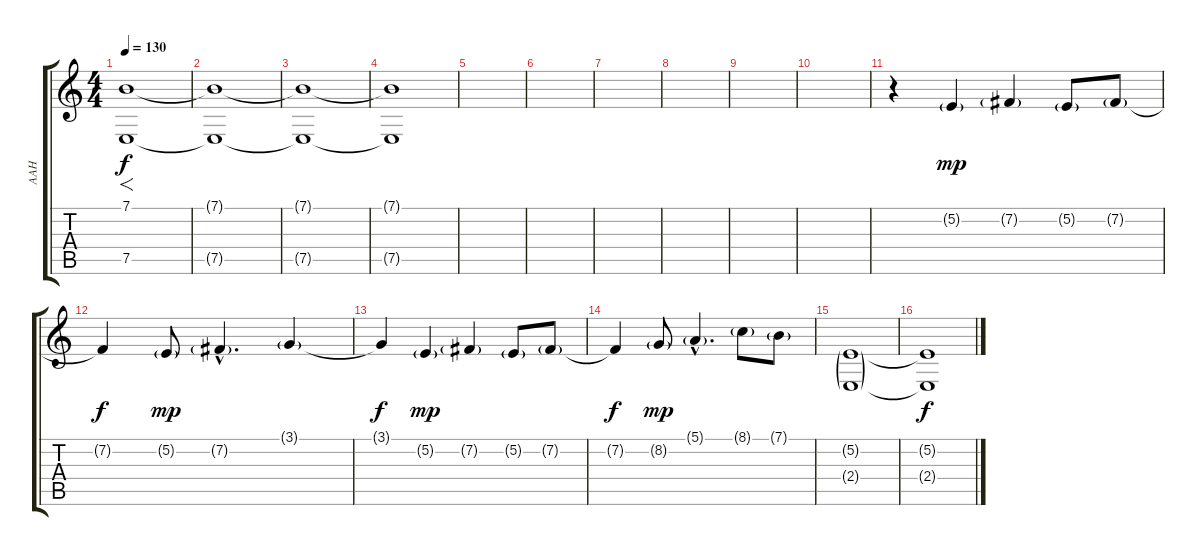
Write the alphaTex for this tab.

\track ("AAH" "AAH") {instrument choiraahs}
\staff {score tabs}
\tuning (E4 B3 G3 D3 A2 E2) {hide}
\ts (4 4)
\tempo 130
\clef g2
\ks c
(7.1 7.5).1{f dy f instrument choiraahs} |
(7.1{t} 7.5{t}).1 |
(7.1{t} 7.5{t}).1{volume 0} |
(7.1{t} 7.5{t}).1 |
|
|
|
|
|
|
r.4 5.2{g}.4{dy mp volume 11} 7.2{g}.4 5.2{g}.8 7.2{g}.8 |
7.2{t}.4{dy f} 5.2{g}.8{dy mp} 7.2{g hac}.4{d} 3.1{g}.4 |
3.1{t}.4{dy f} 5.2{g}.4{dy mp} 7.2{g}.4 5.2{g}.8 7.2{g}.8 |
7.2{t}.4{dy f} 8.2{g}.8{dy mp} 5.1{g hac}.4{d} 8.1{g}.8 7.1{g}.8 |
(5.2{g} 2.4{g}).1 |
(5.2{t} 2.4{t}).1{dy f}
